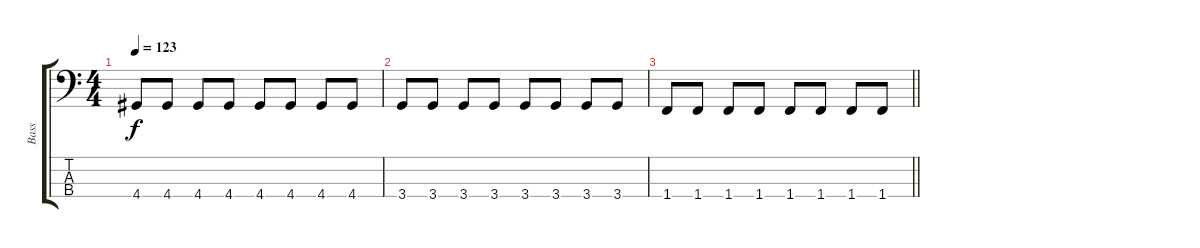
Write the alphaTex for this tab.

\track ("Bass" "Bass") {instrument electricbassfinger}
\staff {score tabs}
\tuning (G2 D2 A1 E1) {hide}
\ts (4 4)
\tempo 123
\clef f4
\ks c
4.4.8{dy f} 4.4.8 4.4.8 4.4.8 4.4.8 4.4.8 4.4.8 4.4.8 |
3.4.8 3.4.8 3.4.8 3.4.8 3.4.8 3.4.8 3.4.8 3.4.8 |
\barLineRight lightlight
1.4.8 1.4.8 1.4.8 1.4.8 1.4.8 1.4.8 1.4.8 1.4.8
